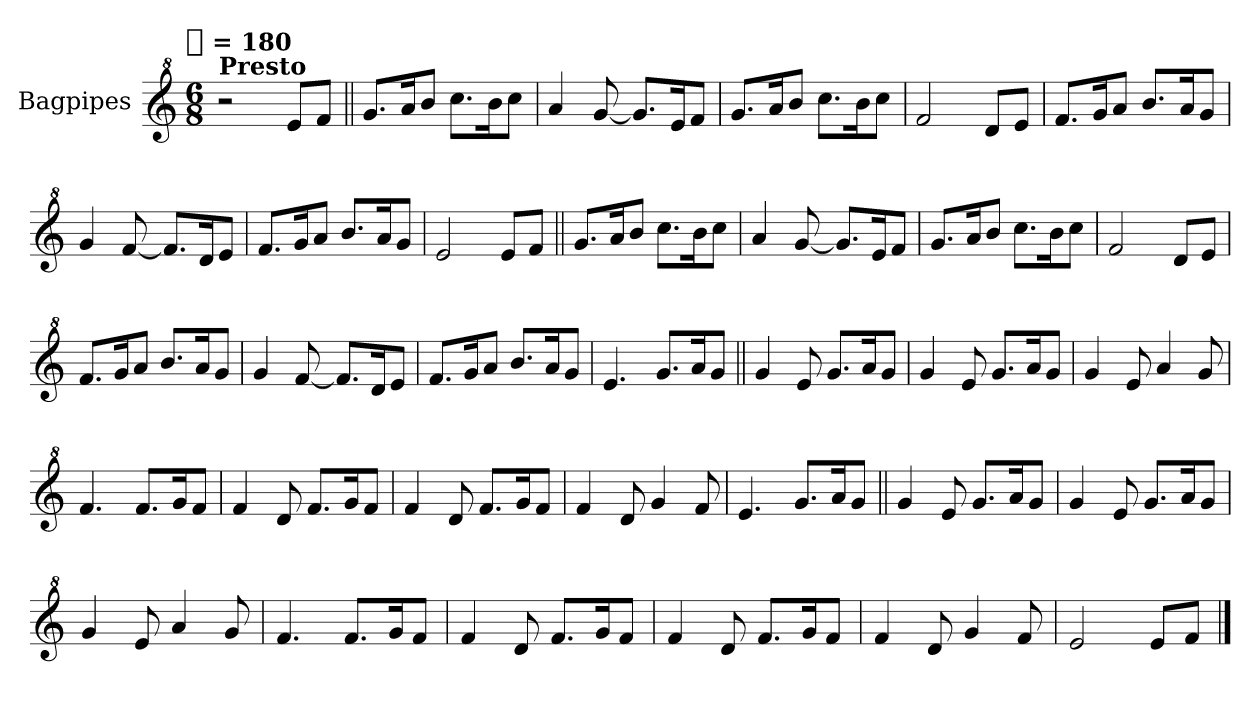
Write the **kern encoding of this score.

**kern
*part1
*staff1
*I"Bagpipes
*I'Bag
*clefG^2
*k[]
!!LO:TX:omd:t=[quarter] = 180
*M6/8
*MM180
=1
!LO:TX:a:B:t=Presto
2r
8eeL
8ffJ
=||
8.ggL
16aaK
8bbJ
8.cccL
16bbK
8cccJ
=
4aa
[8gg
8.ggL]
16eeK
8ffJ
=
8.ggL
16aaK
8bbJ
8.cccL
16bbK
8cccJ
=
2ff
8ddL
8eeJ
=
8.ffL
16ggK
8aaJ
8.bbL
16aaK
8ggJ
=
4gg
[8ff
8.ffL]
16ddK
8eeJ
=
8.ffL
16ggK
8aaJ
8.bbL
16aaK
8ggJ
=
2ee
8eeL
8ffJ
=||
8.ggL
16aaK
8bbJ
8.cccL
16bbK
8cccJ
=
4aa
[8gg
8.ggL]
16eeK
8ffJ
=
8.ggL
16aaK
8bbJ
8.cccL
16bbK
8cccJ
=
2ff
8ddL
8eeJ
=
8.ffL
16ggK
8aaJ
8.bbL
16aaK
8ggJ
=
4gg
[8ff
8.ffL]
16ddK
8eeJ
=
8.ffL
16ggK
8aaJ
8.bbL
16aaK
8ggJ
=
4.ee
8.ggL
16aaK
8ggJ
=||
4gg
8ee
8.ggL
16aaK
8ggJ
=
4gg
8ee
8.ggL
16aaK
8ggJ
=
4gg
8ee
4aa
8gg
=
4.ff
8.ffL
16ggK
8ffJ
=
4ff
8dd
8.ffL
16ggK
8ffJ
=
4ff
8dd
8.ffL
16ggK
8ffJ
=
4ff
8dd
4gg
8ff
=
4.ee
8.ggL
16aaK
8ggJ
=||
4gg
8ee
8.ggL
16aaK
8ggJ
=
4gg
8ee
8.ggL
16aaK
8ggJ
=
4gg
8ee
4aa
8gg
=
4.ff
8.ffL
16ggK
8ffJ
=
4ff
8dd
8.ffL
16ggK
8ffJ
=
4ff
8dd
8.ffL
16ggK
8ffJ
=
4ff
8dd
4gg
8ff
=
2ee
8eeL
8ffJ
==
*-
